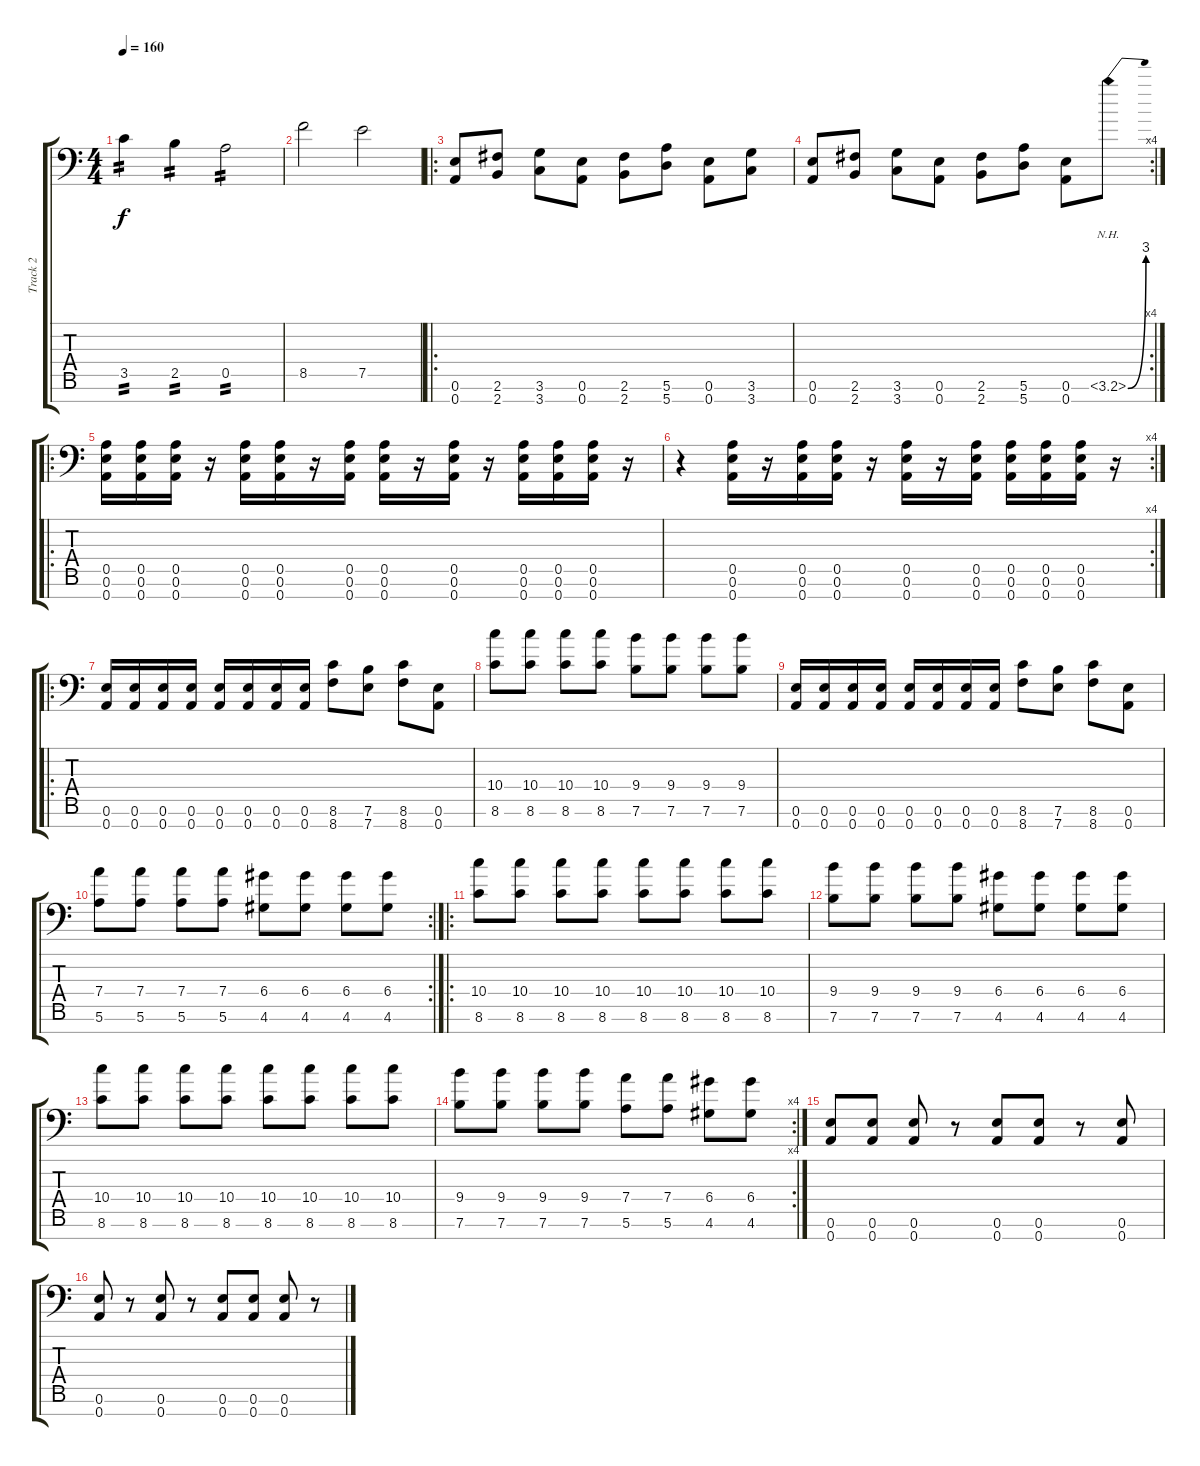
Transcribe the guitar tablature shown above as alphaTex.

\track ("Track 2" "Track 2") {instrument distortionguitar}
\staff {score tabs}
\tuning (E4 B3 G3 D3 A2 E2 A1) {hide}
\ts (4 4)
\tempo 160
\clef f4
\ks c
3.5.4{tp 2 dy f} 2.5.4{tp 2} 0.5.2{tp 2} |
8.5.2 7.5.2 |
\ro
(0.6 0.7).8 (2.6 2.7).8 (3.6 3.7).8 (0.6 0.7).8 (2.6 2.7).8 (5.6 5.7).8 (0.6 0.7).8 (3.6 3.7).8 |
\rc 4
(0.6 0.7).8 (2.6 2.7).8 (3.6 3.7).8 (0.6 0.7).8 (2.6 2.7).8 (5.6 5.7).8 (0.6 0.7).8 3.6{be (bend 0 0 60 12) nh}.8 |
\ro
(0.5 0.6 0.7).16 (0.5 0.6 0.7).16 (0.5 0.6 0.7).16 r.16 (0.5 0.6 0.7).16 (0.5 0.6 0.7).16 r.16 (0.5 0.6 0.7).16 (0.5 0.6 0.7).16 r.16 (0.5 0.6 0.7).16 r.16 (0.5 0.6 0.7).16 (0.5 0.6 0.7).16 (0.5 0.6 0.7).16 r.16 |
\rc 4
r.4 (0.5 0.6 0.7).16 r.16 (0.5 0.6 0.7).16 (0.5 0.6 0.7).16 r.16 (0.5 0.6 0.7).16 r.16 (0.5 0.6 0.7).16 (0.5 0.6 0.7).16 (0.5 0.6 0.7).16 (0.5 0.6 0.7).16 r.16 |
\ro
(0.6 0.7).16 (0.6 0.7).16 (0.6 0.7).16 (0.6 0.7).16 (0.6 0.7).16 (0.6 0.7).16 (0.6 0.7).16 (0.6 0.7).16 (8.6 8.7).8 (7.6 7.7).8 (8.6 8.7).8 (0.6 0.7).8 |
(10.4 8.6).8 (10.4 8.6).8 (10.4 8.6).8 (10.4 8.6).8 (9.4 7.6).8 (9.4 7.6).8 (9.4 7.6).8 (9.4 7.6).8 |
(0.6 0.7).16 (0.6 0.7).16 (0.6 0.7).16 (0.6 0.7).16 (0.6 0.7).16 (0.6 0.7).16 (0.6 0.7).16 (0.6 0.7).16 (8.6 8.7).8 (7.6 7.7).8 (8.6 8.7).8 (0.6 0.7).8 |
\rc 2
(7.4 5.6).8 (7.4 5.6).8 (7.4 5.6).8 (7.4 5.6).8 (6.4 4.6).8 (6.4 4.6).8 (6.4 4.6).8 (6.4 4.6).8 |
\ro
(10.4 8.6).8 (10.4 8.6).8 (10.4 8.6).8 (10.4 8.6).8 (10.4 8.6).8 (10.4 8.6).8 (10.4 8.6).8 (10.4 8.6).8 |
(9.4 7.6).8 (9.4 7.6).8 (9.4 7.6).8 (9.4 7.6).8 (6.4 4.6).8 (6.4 4.6).8 (6.4 4.6).8 (6.4 4.6).8 |
(10.4 8.6).8 (10.4 8.6).8 (10.4 8.6).8 (10.4 8.6).8 (10.4 8.6).8 (10.4 8.6).8 (10.4 8.6).8 (10.4 8.6).8 |
\rc 4
(9.4 7.6).8 (9.4 7.6).8 (9.4 7.6).8 (9.4 7.6).8 (7.4 5.6).8 (7.4 5.6).8 (6.4 4.6).8 (6.4 4.6).8 |
(0.6 0.7).8 (0.6 0.7).8 (0.6 0.7).8 r.8 (0.6 0.7).8 (0.6 0.7).8 r.8 (0.6 0.7).8 |
(0.6 0.7).8 r.8 (0.6 0.7).8 r.8 (0.6 0.7).8 (0.6 0.7).8 (0.6 0.7).8 r.8
